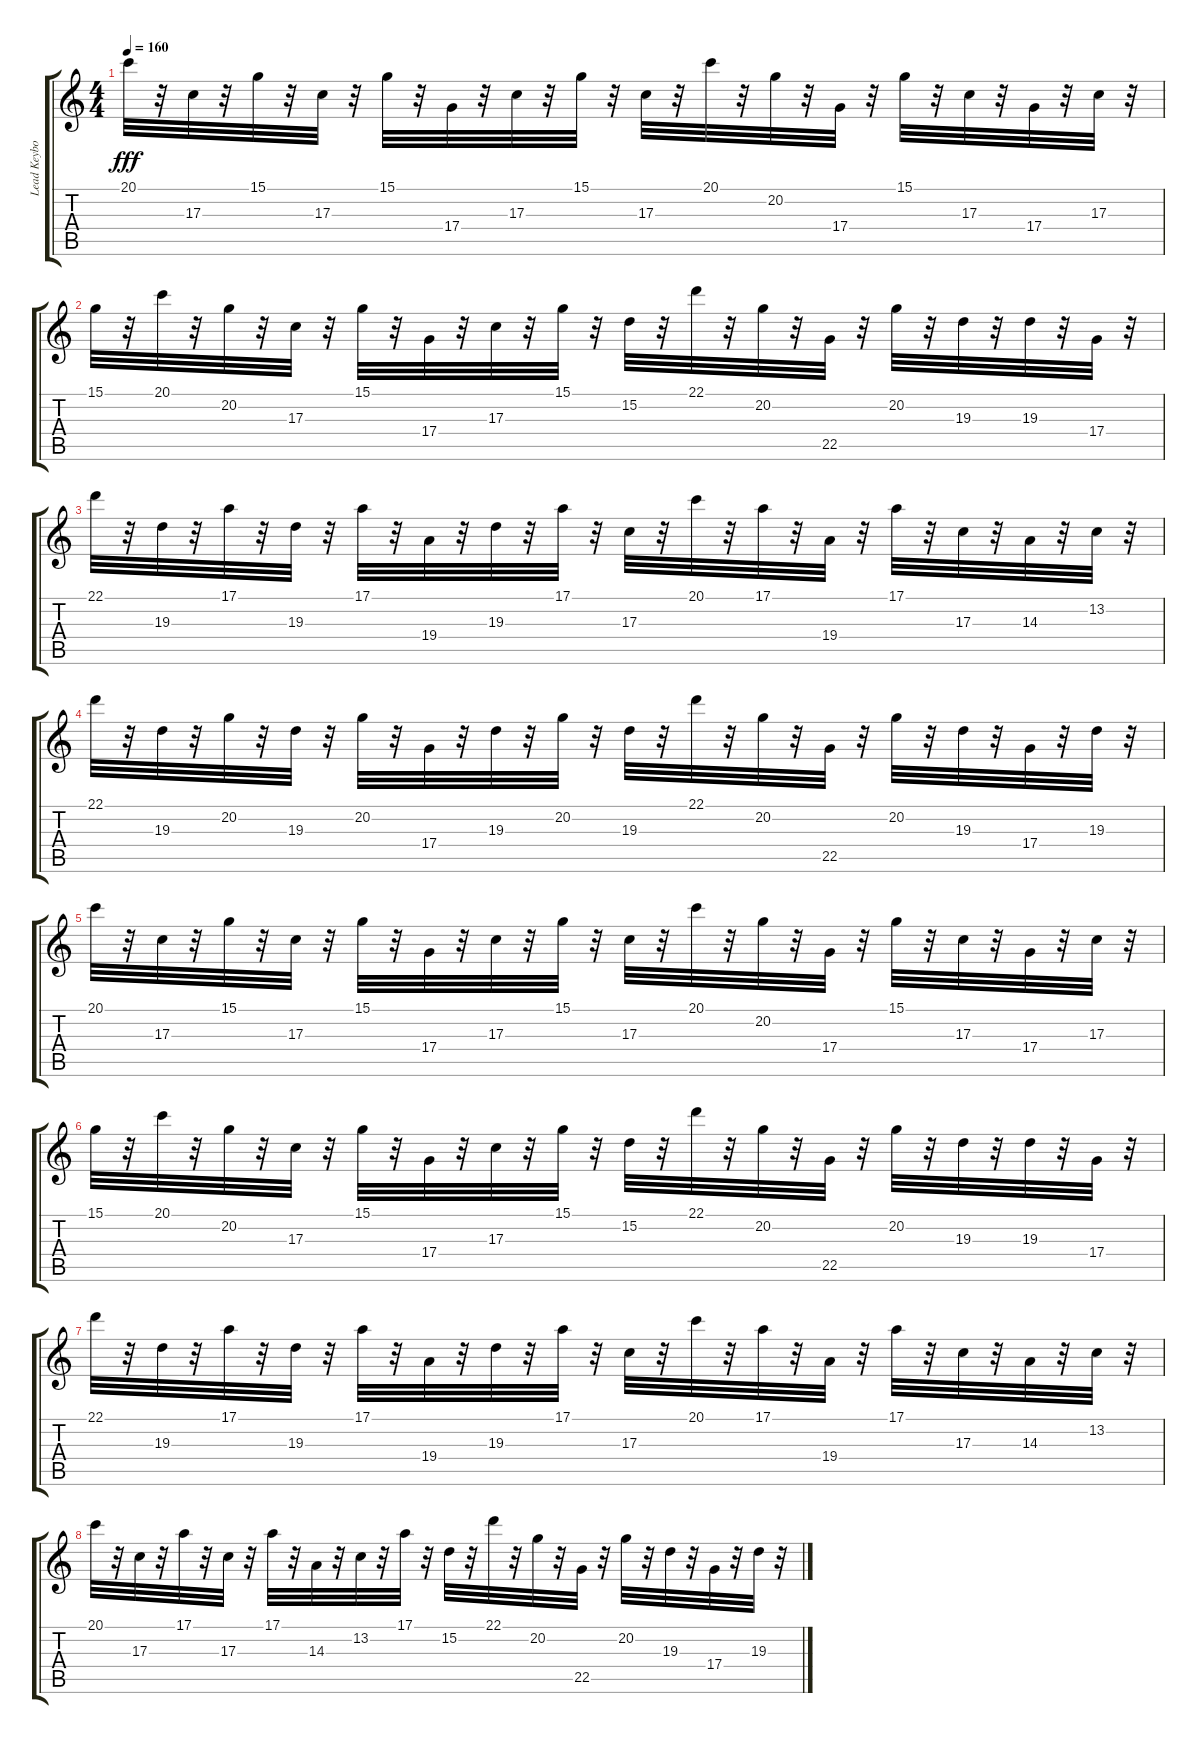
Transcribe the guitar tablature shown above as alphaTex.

\track ("Lead Keyboard Melody" "Lead Keybo") {instrument harpsichord}
\staff {score tabs}
\tuning (E4 B3 G3 D3 A2 E2) {hide}
\ts (4 4)
\tempo 160
\clef g2
\ks c
20.1.32{dy fff} r.32 17.3.32 r.32 15.1.32 r.32 17.3.32 r.32 15.1.32 r.32 17.4.32 r.32 17.3.32 r.32 15.1.32 r.32 17.3.32 r.32 20.1.32 r.32 20.2.32 r.32 17.4.32 r.32 15.1.32 r.32 17.3.32 r.32 17.4.32 r.32 17.3.32 r.32 |
15.1.32 r.32 20.1.32 r.32 20.2.32 r.32 17.3.32 r.32 15.1.32 r.32 17.4.32 r.32 17.3.32 r.32 15.1.32 r.32 15.2.32 r.32 22.1.32 r.32 20.2.32 r.32 22.5.32 r.32 20.2.32 r.32 19.3.32 r.32 19.3.32 r.32 17.4.32 r.32 |
22.1.32 r.32 19.3.32 r.32 17.1.32 r.32 19.3.32 r.32 17.1.32 r.32 19.4.32 r.32 19.3.32 r.32 17.1.32 r.32 17.3.32 r.32 20.1.32 r.32 17.1.32 r.32 19.4.32 r.32 17.1.32 r.32 17.3.32 r.32 14.3.32 r.32 13.2.32 r.32 |
22.1.32 r.32 19.3.32 r.32 20.2.32 r.32 19.3.32 r.32 20.2.32 r.32 17.4.32 r.32 19.3.32 r.32 20.2.32 r.32 19.3.32 r.32 22.1.32 r.32 20.2.32 r.32 22.5.32 r.32 20.2.32 r.32 19.3.32 r.32 17.4.32 r.32 19.3.32 r.32 |
20.1.32 r.32 17.3.32 r.32 15.1.32 r.32 17.3.32 r.32 15.1.32 r.32 17.4.32 r.32 17.3.32 r.32 15.1.32 r.32 17.3.32 r.32 20.1.32 r.32 20.2.32 r.32 17.4.32 r.32 15.1.32 r.32 17.3.32 r.32 17.4.32 r.32 17.3.32 r.32 |
15.1.32 r.32 20.1.32 r.32 20.2.32 r.32 17.3.32 r.32 15.1.32 r.32 17.4.32 r.32 17.3.32 r.32 15.1.32 r.32 15.2.32 r.32 22.1.32 r.32 20.2.32 r.32 22.5.32 r.32 20.2.32 r.32 19.3.32 r.32 19.3.32 r.32 17.4.32 r.32 |
22.1.32 r.32 19.3.32 r.32 17.1.32 r.32 19.3.32 r.32 17.1.32 r.32 19.4.32 r.32 19.3.32 r.32 17.1.32 r.32 17.3.32 r.32 20.1.32 r.32 17.1.32 r.32 19.4.32 r.32 17.1.32 r.32 17.3.32 r.32 14.3.32 r.32 13.2.32 r.32 |
20.1.32 r.32 17.3.32 r.32 17.1.32 r.32 17.3.32 r.32 17.1.32 r.32 14.3.32 r.32 13.2.32 r.32 17.1.32 r.32 15.2.32 r.32 22.1.32 r.32 20.2.32 r.32 22.5.32 r.32 20.2.32 r.32 19.3.32 r.32 17.4.32 r.32 19.3.32 r.32
